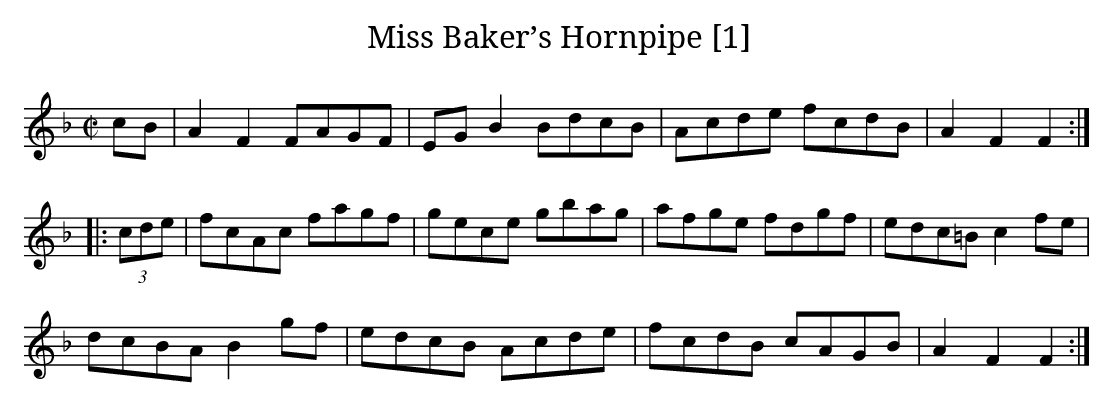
X:1
T:Miss Baker’s Hornpipe [1]
M:C|
L:1/8
K:F
cB|A2F2 FAGF|EG B2 BdcB|Acde fcdB|A2F2F2:|
|:(3cde|fcAc fagf|gece gbag|afge fdgf|edc=B c2 fe|
dcBA B2 gf|edcB Acde|fcdB cAGB|A2F2F2:|]
